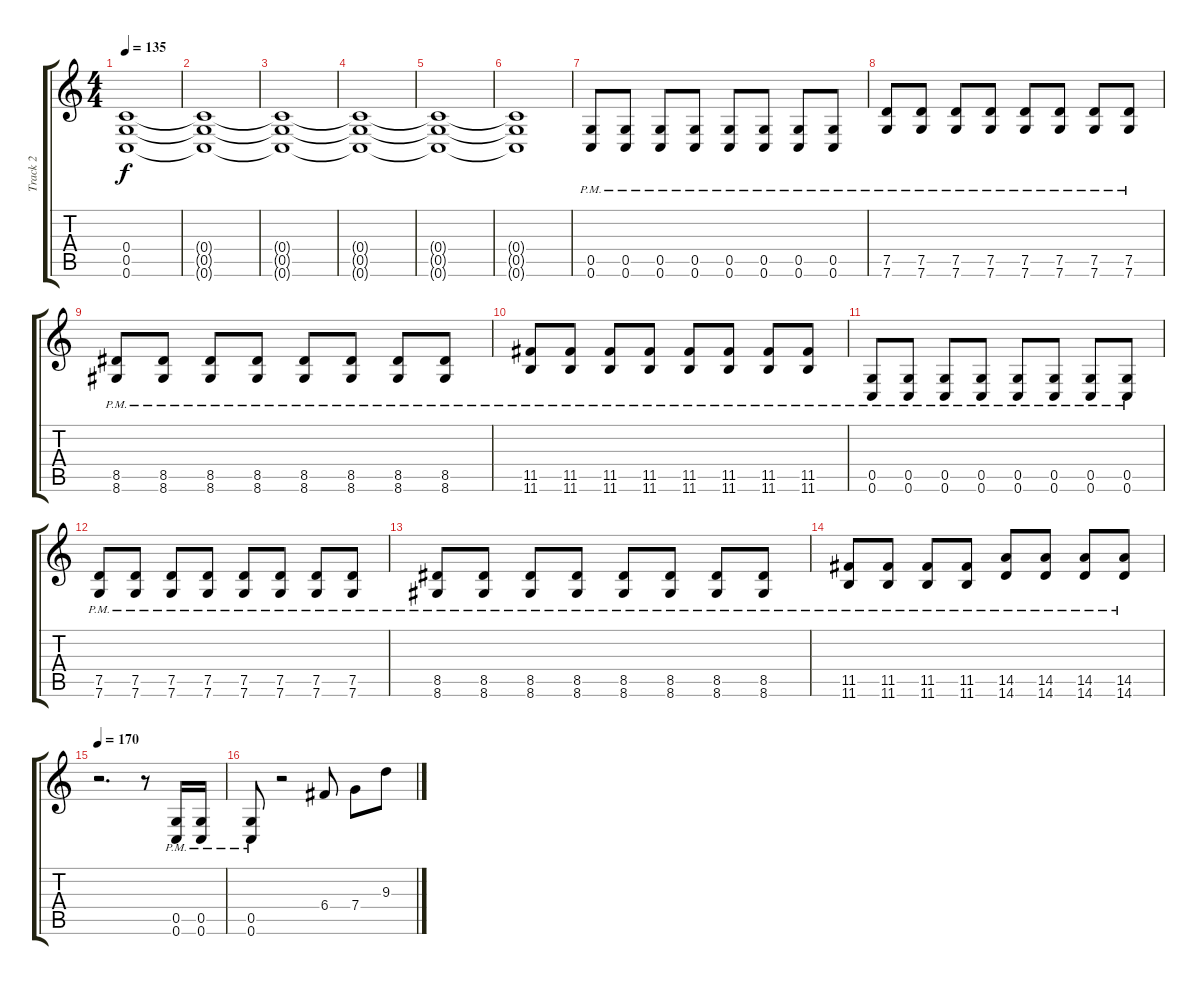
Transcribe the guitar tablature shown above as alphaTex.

\track ("Track 2" "Track 2") {instrument distortionguitar}
\staff {score tabs}
\tuning (D4 A3 F3 C3 G2 C2) {hide}
\ts (4 4)
\tempo 135
\clef g2
\ks c
(0.4{t} 0.5{t} 0.6{t}).1{dy f} |
(0.4{t} 0.5{t} 0.6{t}).1 |
(0.4{t} 0.5{t} 0.6{t}).1 |
(0.4{t} 0.5{t} 0.6{t}).1 |
(0.4{t} 0.5{t} 0.6{t}).1 |
(0.4{t} 0.5{t} 0.6{t}).1 |
(0.5{pm} 0.6{pm}).8 (0.5{pm} 0.6{pm}).8 (0.5{pm} 0.6{pm}).8 (0.5{pm} 0.6{pm}).8 (0.5{pm} 0.6{pm}).8 (0.5{pm} 0.6{pm}).8 (0.5{pm} 0.6{pm}).8 (0.5{pm} 0.6{pm}).8 |
(7.5{pm} 7.6{pm}).8 (7.5{pm} 7.6{pm}).8 (7.5{pm} 7.6{pm}).8 (7.5{pm} 7.6{pm}).8 (7.5{pm} 7.6{pm}).8 (7.5{pm} 7.6{pm}).8 (7.5{pm} 7.6{pm}).8 (7.5{pm} 7.6{pm}).8 |
(8.5{pm} 8.6{pm}).8 (8.5{pm} 8.6{pm}).8 (8.5{pm} 8.6{pm}).8 (8.5{pm} 8.6{pm}).8 (8.5{pm} 8.6{pm}).8 (8.5{pm} 8.6{pm}).8 (8.5{pm} 8.6{pm}).8 (8.5{pm} 8.6{pm}).8 |
(11.5{pm} 11.6{pm}).8 (11.5{pm} 11.6{pm}).8 (11.5{pm} 11.6{pm}).8 (11.5{pm} 11.6{pm}).8 (11.5{pm} 11.6{pm}).8 (11.5{pm} 11.6{pm}).8 (11.5{pm} 11.6{pm}).8 (11.5{pm} 11.6{pm}).8 |
(0.5{pm} 0.6{pm}).8 (0.5{pm} 0.6{pm}).8 (0.5{pm} 0.6{pm}).8 (0.5{pm} 0.6{pm}).8 (0.5{pm} 0.6{pm}).8 (0.5{pm} 0.6{pm}).8 (0.5{pm} 0.6{pm}).8 (0.5{pm} 0.6{pm}).8 |
(7.5{pm} 7.6{pm}).8 (7.5{pm} 7.6{pm}).8 (7.5{pm} 7.6{pm}).8 (7.5{pm} 7.6{pm}).8 (7.5{pm} 7.6{pm}).8 (7.5{pm} 7.6{pm}).8 (7.5{pm} 7.6{pm}).8 (7.5{pm} 7.6{pm}).8 |
(8.5{pm} 8.6{pm}).8 (8.5{pm} 8.6{pm}).8 (8.5{pm} 8.6{pm}).8 (8.5{pm} 8.6{pm}).8 (8.5{pm} 8.6{pm}).8 (8.5{pm} 8.6{pm}).8 (8.5{pm} 8.6{pm}).8 (8.5{pm} 8.6{pm}).8 |
(11.5{pm} 11.6{pm}).8 (11.5{pm} 11.6{pm}).8 (11.5{pm} 11.6{pm}).8 (11.5{pm} 11.6{pm}).8 (14.5{pm} 14.6{pm}).8 (14.5{pm} 14.6{pm}).8 (14.5{pm} 14.6{pm}).8 (14.5{pm} 14.6{pm}).8 |
\tempo 170
r.2{d} r.8 (0.5{pm} 0.6{pm}).16 (0.5{pm} 0.6{pm}).16 |
(0.5{pm} 0.6{pm}).8 r.2 6.4.8 7.4.8 9.3.8
